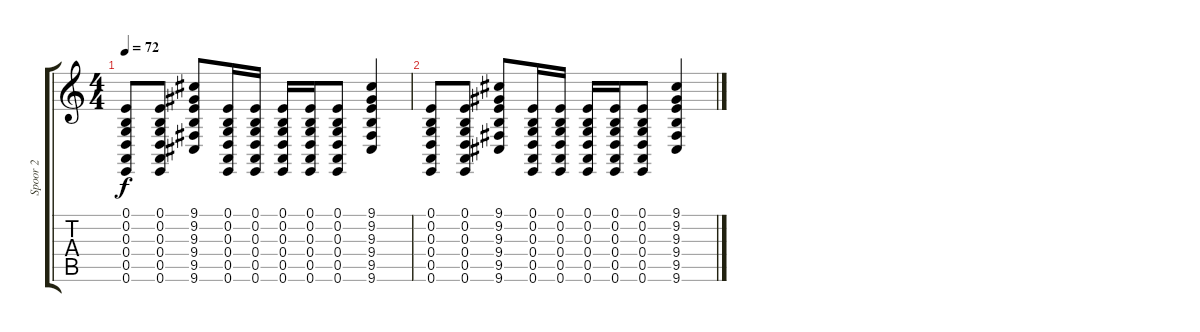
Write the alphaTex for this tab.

\track ("Spoor 2" "Spoor 2") {instrument taikodrum}
\staff {score tabs}
\tuning (E4 B3 G3 D3 A2 E2) {hide}
\ts (4 4)
\tempo 72
\clef g2
\ks c
(0.1 0.2 0.3 0.4 0.5 0.6).8{dy f} (0.1 0.2 0.3 0.4 0.5 0.6).8 (9.1 9.2 9.3 9.4 9.5 9.6).8 (0.1 0.2 0.3 0.4 0.5 0.6).16 (0.1 0.2 0.3 0.4 0.5 0.6).16 (0.1 0.2 0.3 0.4 0.5 0.6).16 (0.1 0.2 0.3 0.4 0.5 0.6).16 (0.1 0.2 0.3 0.4 0.5 0.6).8 (9.1 9.2 9.3 9.4 9.5 9.6).4 |
(0.1 0.2 0.3 0.4 0.5 0.6).8 (0.1 0.2 0.3 0.4 0.5 0.6).8 (9.1 9.2 9.3 9.4 9.5 9.6).8 (0.1 0.2 0.3 0.4 0.5 0.6).16 (0.1 0.2 0.3 0.4 0.5 0.6).16 (0.1 0.2 0.3 0.4 0.5 0.6).16 (0.1 0.2 0.3 0.4 0.5 0.6).16 (0.1 0.2 0.3 0.4 0.5 0.6).8 (9.1 9.2 9.3 9.4 9.5 9.6).4
